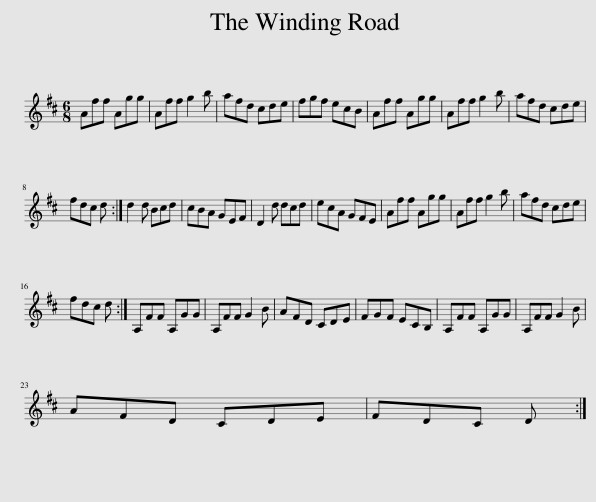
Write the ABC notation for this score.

X:1
L:1/8
M:6/8
I:linebreak $
K:D
V:1 treble
V:1
 Aff Agg | Aff g2 b | afd cde | fgf ecB | Aff Agg | %5
 Aff g2 b | afd cde |$ fdc d :| d2 d Bcd | cBA GEF | %10
 D2 d dcd | ecA GFE | Aff Agg | Aff g2 b | afd cde |$ %15
 fdc d :| A,FF A,GG | A,FF G2 B | AFD CDE | FGF ECB, | %20
 A,FF A,GG | A,FF G2 B |$ AFD CDE | FDC D :| %24
